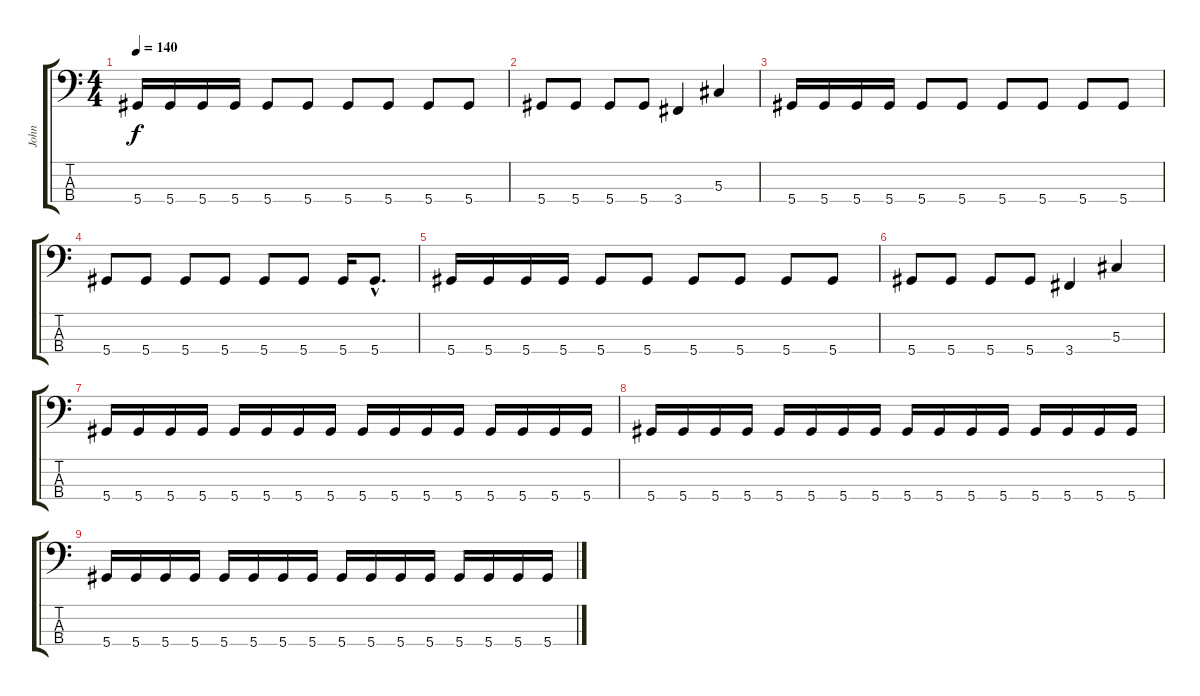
\track ("John" "John") {instrument electricbassfinger}
\staff {score tabs}
\tuning (Gb2 Db2 Ab1 Eb1) {hide}
\ts (4 4)
\tempo 140
\clef f4
\ks c
5.4.16{dy f} 5.4.16 5.4.16 5.4.16 5.4.8 5.4.8 5.4.8 5.4.8 5.4.8 5.4.8 |
5.4.8 5.4.8 5.4.8 5.4.8 3.4.4 5.3.4 |
5.4.16 5.4.16 5.4.16 5.4.16 5.4.8 5.4.8 5.4.8 5.4.8 5.4.8 5.4.8 |
5.4.8 5.4.8 5.4.8 5.4.8 5.4.8 5.4.8 5.4.16 5.4{hac}.8{d} |
5.4.16 5.4.16 5.4.16 5.4.16 5.4.8 5.4.8 5.4.8 5.4.8 5.4.8 5.4.8 |
5.4.8 5.4.8 5.4.8 5.4.8 3.4.4 5.3.4 |
5.4.16 5.4.16 5.4.16 5.4.16 5.4.16 5.4.16 5.4.16 5.4.16 5.4.16 5.4.16 5.4.16 5.4.16 5.4.16 5.4.16 5.4.16 5.4.16 |
5.4.16 5.4.16 5.4.16 5.4.16 5.4.16 5.4.16 5.4.16 5.4.16 5.4.16 5.4.16 5.4.16 5.4.16 5.4.16 5.4.16 5.4.16 5.4.16 |
5.4.16 5.4.16 5.4.16 5.4.16 5.4.16 5.4.16 5.4.16 5.4.16 5.4.16 5.4.16 5.4.16 5.4.16 5.4.16 5.4.16 5.4.16 5.4.16
